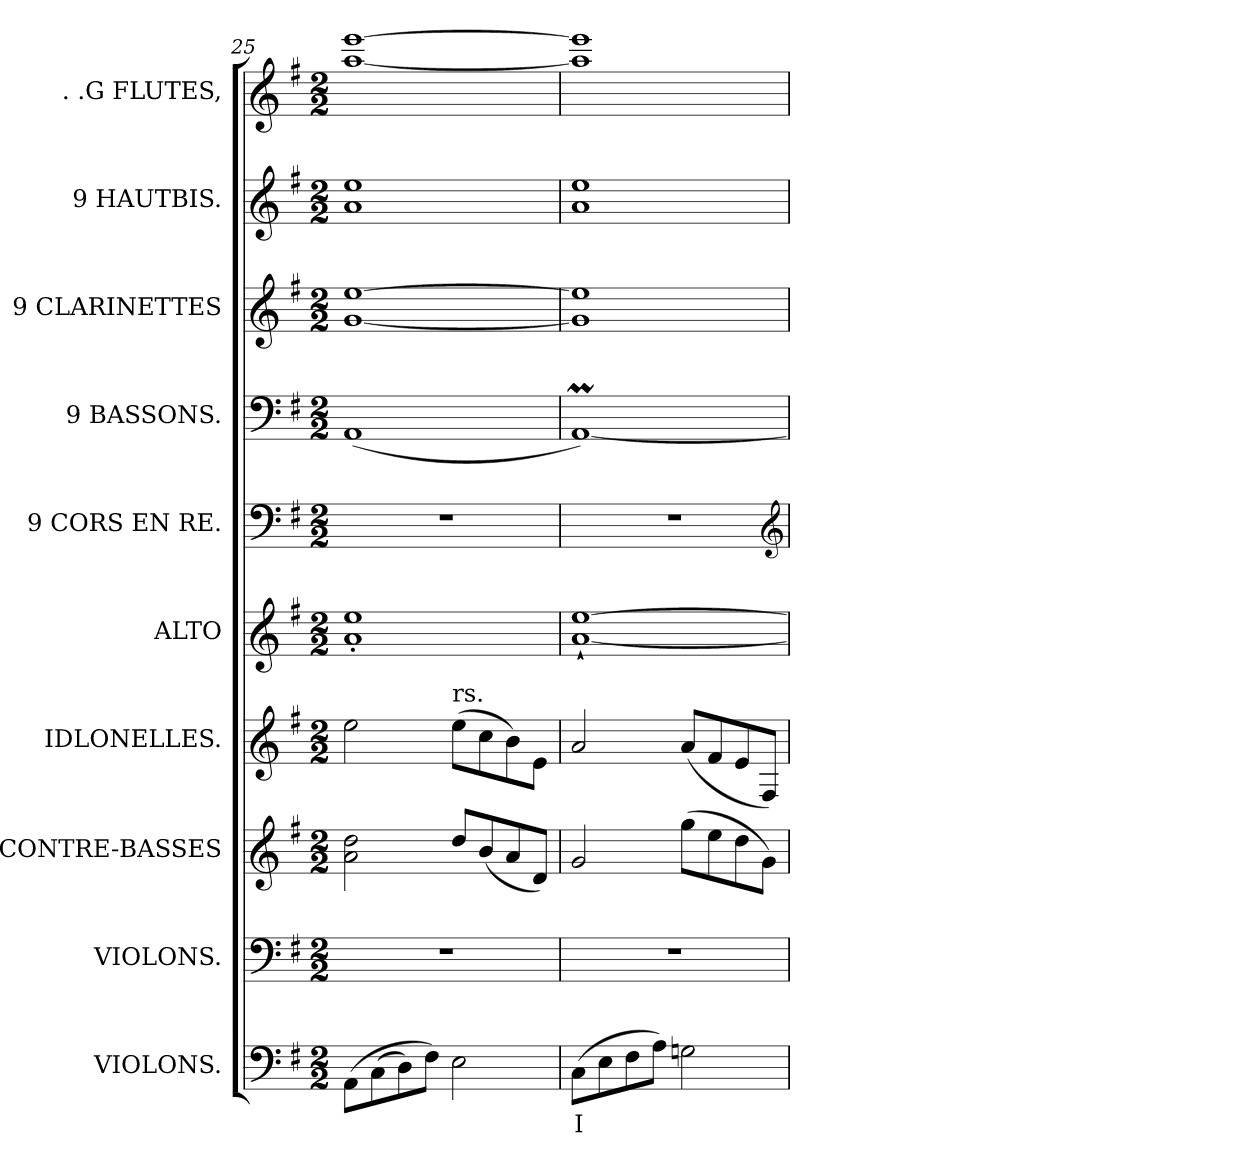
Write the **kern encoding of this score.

**kern	**text	**kern	**kern	**kern	**kern	**kern	**kern	**kern	**kern	**kern
*part10	*part10	*part9	*part8	*part7	*part6	*part5	*part4	*part3	*part2	*part1
*staff10	*staff10	*staff9	*staff8	*staff7	*staff6	*staff5	*staff4	*staff3	*staff2	*staff1
*I"VIOLONS.	*	*I"VIOLONS.	*I"CONTRE-BASSES	*I"IDLONELLES.	*I"ALTO	*I"9 CORS EN RE.	*I"9 BASSONS.	*I"9 CLARINETTES	*I"9 HAUTBIS.	*I". .G FLUTES,
*I'VIO.	*	*I'VIO.	*I'CONTRE-B.ES	*I'IDL.	*I'A.	*I'9 COR. EN RE.	*I'9 B.NS.	*I'9 CLA.	*I'9 HAU.	*I'. .G Fl.S,
*clefF4	*	*clefF4	*clefG2	*clefG2	*clefG2	*clefF4	*clefF4	*clefG2	*clefG2	*clefG2
*k[f#]	*	*k[f#]	*k[f#]	*k[f#]	*k[f#]	*k[f#]	*k[f#]	*k[f#]	*k[f#]	*k[f#]
*M2/2	*	*M2/2	*M2/2	*M2/2	*M2/2	*M2/2	*M2/2	*M2/2	*M2/2	*M2/2
=25	=25	=25	=25	=25	=25	=25	=25	=25	=25	=25
(8AA\L	.	1r	2a\ 2dd\	2ee\	1a'/ 1ee'/	1r	(1AA/	[1g/ [1ee/	1a/ 1ee/	[1aa/ [1eee/
(8C\	.	.	.	.	.	.	.	.	.	.
8D\)	.	.	.	.	.	.	.	.	.	.
8F#\J)	.	.	.	.	.	.	.	.	.	.
!	!	!	!	!LO:TX:t=rs.	!	!	!	!	!	!
2E\	.	.	8dd/L	(8ee\L	.	.	.	.	.	.
.	.	.	(8b/	8cc\	.	.	.	.	.	.
.	.	.	8a/	8b\)	.	.	.	.	.	.
.	.	.	8d/J)	8e\J	.	.	.	.	.	.
=26	=26	=26	=26	=26	=26	=26	=26	=26	=26	=26
(8C\L	I	1r	2g/	2a/	[1a`/ [1ee`/	1r	[1AAM/)	1g]/ 1ee]/	1a/ 1ee/	1aa]/ 1eee]/
8E\	.	.	.	.	.	.	.	.	.	.
8F#\	.	.	.	.	.	.	.	.	.	.
8A\J)	.	.	.	.	.	.	.	.	.	.
2Gn\	.	.	(8gg\L	(8a/L	.	.	.	.	.	.
.	.	.	8ee\	8f#/	.	.	.	.	.	.
.	.	.	8dd\	8e/	.	.	.	.	.	.
.	.	.	8g\J)	8F#/J)	.	.	.	.	.	.
*	*	*	*	*	*	*clefG2	*	*	*	*
=	=	=	=	=	=	=	=	=	=	=
*-	*-	*-	*-	*-	*-	*-	*-	*-	*-	*-
